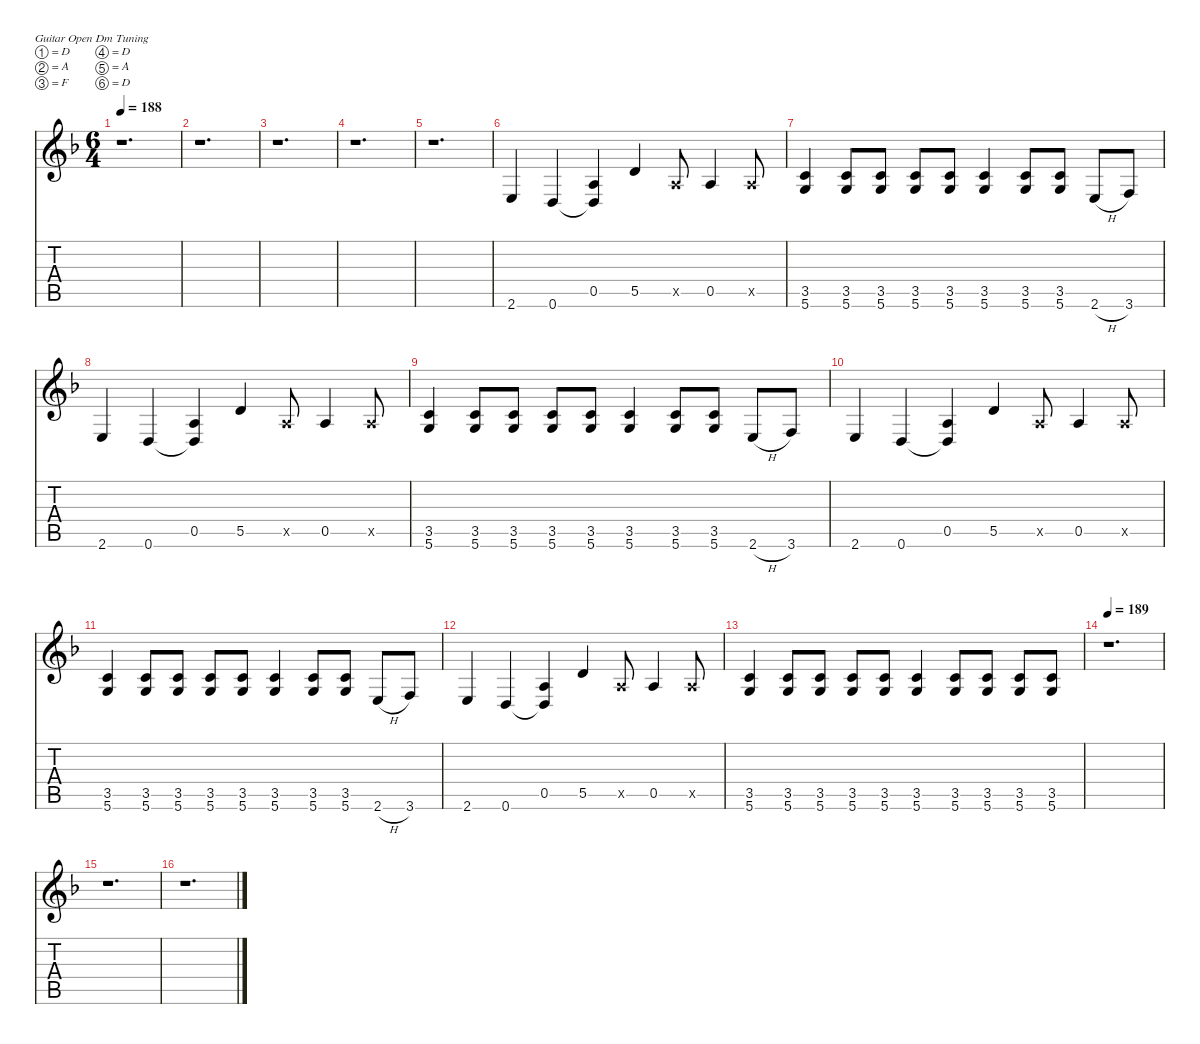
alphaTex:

\defaultSystemsLayout 4
\hideDynamics
\bracketExtendMode nobrackets
\singleTrackTrackNamePolicy hidden
\multiTrackTrackNamePolicy hidden
\firstSystemTrackNameMode fullname
\firstSystemTrackNameOrientation horizontal
\otherSystemsTrackNameOrientation horizontal
\track ("Peter Lindgren" "dist.guit.") {defaultSystemsLayout 8 instrument distortionguitar}
\staff {score tabs}
\tuning (D4 A3 F3 D3 A2 D2)
\ts (6 4)
\tempo 188
\clef g2
\ks dminor
r.1{d dy ff beam Down} |
r.1{d beam Down} |
r.1{d beam Down} |
r.1{d beam Down} |
r.1{d beam Down} |
2.6{acc forcenatural}.4{dy f beam Up} 0.6{acc forcenatural}.4{beam Up} (0.5{acc forcenatural} 0.6{t acc forcenatural}).4{beam Up} 5.5{acc forcenatural}.4{beam Up} 0.5{x acc forcenatural}.8{beam Up} 0.5{acc forcenatural}.4{beam Up} 0.5{x acc forcenatural}.8{beam Up} |
(3.5{acc forcenatural} 5.6{acc forcenatural}).4{beam Up} (3.5{acc forcenatural} 5.6{acc forcenatural}).8{beam Up} (3.5{acc forcenatural} 5.6{acc forcenatural}).8{beam Up} (3.5{acc forcenatural} 5.6{acc forcenatural}).8{beam Up} (3.5{acc forcenatural} 5.6{acc forcenatural}).8{beam Up} (3.5{acc forcenatural} 5.6{acc forcenatural}).4{beam Up} (3.5{acc forcenatural} 5.6{acc forcenatural}).8{beam Up} (3.5{acc forcenatural} 5.6{acc forcenatural}).8{beam Up} 2.6{h acc forcenatural}.8{beam Up} 3.6{acc forcenatural}.8{beam Up} |
2.6{acc forcenatural}.4{beam Up} 0.6{acc forcenatural}.4{beam Up} (0.5{acc forcenatural} 0.6{t acc forcenatural}).4{beam Up} 5.5{acc forcenatural}.4{beam Up} 0.5{x acc forcenatural}.8{beam Up} 0.5{acc forcenatural}.4{beam Up} 0.5{x acc forcenatural}.8{beam Up} |
(3.5{acc forcenatural} 5.6{acc forcenatural}).4{beam Up} (3.5{acc forcenatural} 5.6{acc forcenatural}).8{beam Up} (3.5{acc forcenatural} 5.6{acc forcenatural}).8{beam Up} (3.5{acc forcenatural} 5.6{acc forcenatural}).8{beam Up} (3.5{acc forcenatural} 5.6{acc forcenatural}).8{beam Up} (3.5{acc forcenatural} 5.6{acc forcenatural}).4{beam Up} (3.5{acc forcenatural} 5.6{acc forcenatural}).8{beam Up} (3.5{acc forcenatural} 5.6{acc forcenatural}).8{beam Up} 2.6{h acc forcenatural}.8{beam Up} 3.6{acc forcenatural}.8{beam Up} |
2.6{acc forcenatural}.4{beam Up} 0.6{acc forcenatural}.4{beam Up} (0.5{acc forcenatural} 0.6{t acc forcenatural}).4{beam Up} 5.5{acc forcenatural}.4{beam Up} 0.5{x acc forcenatural}.8{beam Up} 0.5{acc forcenatural}.4{beam Up} 0.5{x acc forcenatural}.8{beam Up} |
(3.5{acc forcenatural} 5.6{acc forcenatural}).4{beam Up} (3.5{acc forcenatural} 5.6{acc forcenatural}).8{beam Up} (3.5{acc forcenatural} 5.6{acc forcenatural}).8{beam Up} (3.5{acc forcenatural} 5.6{acc forcenatural}).8{beam Up} (3.5{acc forcenatural} 5.6{acc forcenatural}).8{beam Up} (3.5{acc forcenatural} 5.6{acc forcenatural}).4{beam Up} (3.5{acc forcenatural} 5.6{acc forcenatural}).8{beam Up} (3.5{acc forcenatural} 5.6{acc forcenatural}).8{beam Up} 2.6{h acc forcenatural}.8{beam Up} 3.6{acc forcenatural}.8{beam Up} |
2.6{acc forcenatural}.4{beam Up} 0.6{acc forcenatural}.4{beam Up} (0.5{acc forcenatural} 0.6{t acc forcenatural}).4{beam Up} 5.5{acc forcenatural}.4{beam Up} 0.5{x acc forcenatural}.8{beam Up} 0.5{acc forcenatural}.4{beam Up} 0.5{x acc forcenatural}.8{beam Up} |
(3.5{acc forcenatural} 5.6{acc forcenatural}).4{beam Up} (3.5{acc forcenatural} 5.6{acc forcenatural}).8{beam Up} (3.5{acc forcenatural} 5.6{acc forcenatural}).8{beam Up} (3.5{acc forcenatural} 5.6{acc forcenatural}).8{beam Up} (3.5{acc forcenatural} 5.6{acc forcenatural}).8{beam Up} (3.5{acc forcenatural} 5.6{acc forcenatural}).4{beam Up} (3.5{acc forcenatural} 5.6{acc forcenatural}).8{beam Up} (3.5{acc forcenatural} 5.6{acc forcenatural}).8{beam Up} (3.5{acc forcenatural} 5.6{acc forcenatural}).8{beam Up} (3.5{acc forcenatural} 5.6{acc forcenatural}).8{beam Up} |
\tempo 189
r.1{d beam Down} |
r.1{d beam Down} |
r.1{d beam Down}
